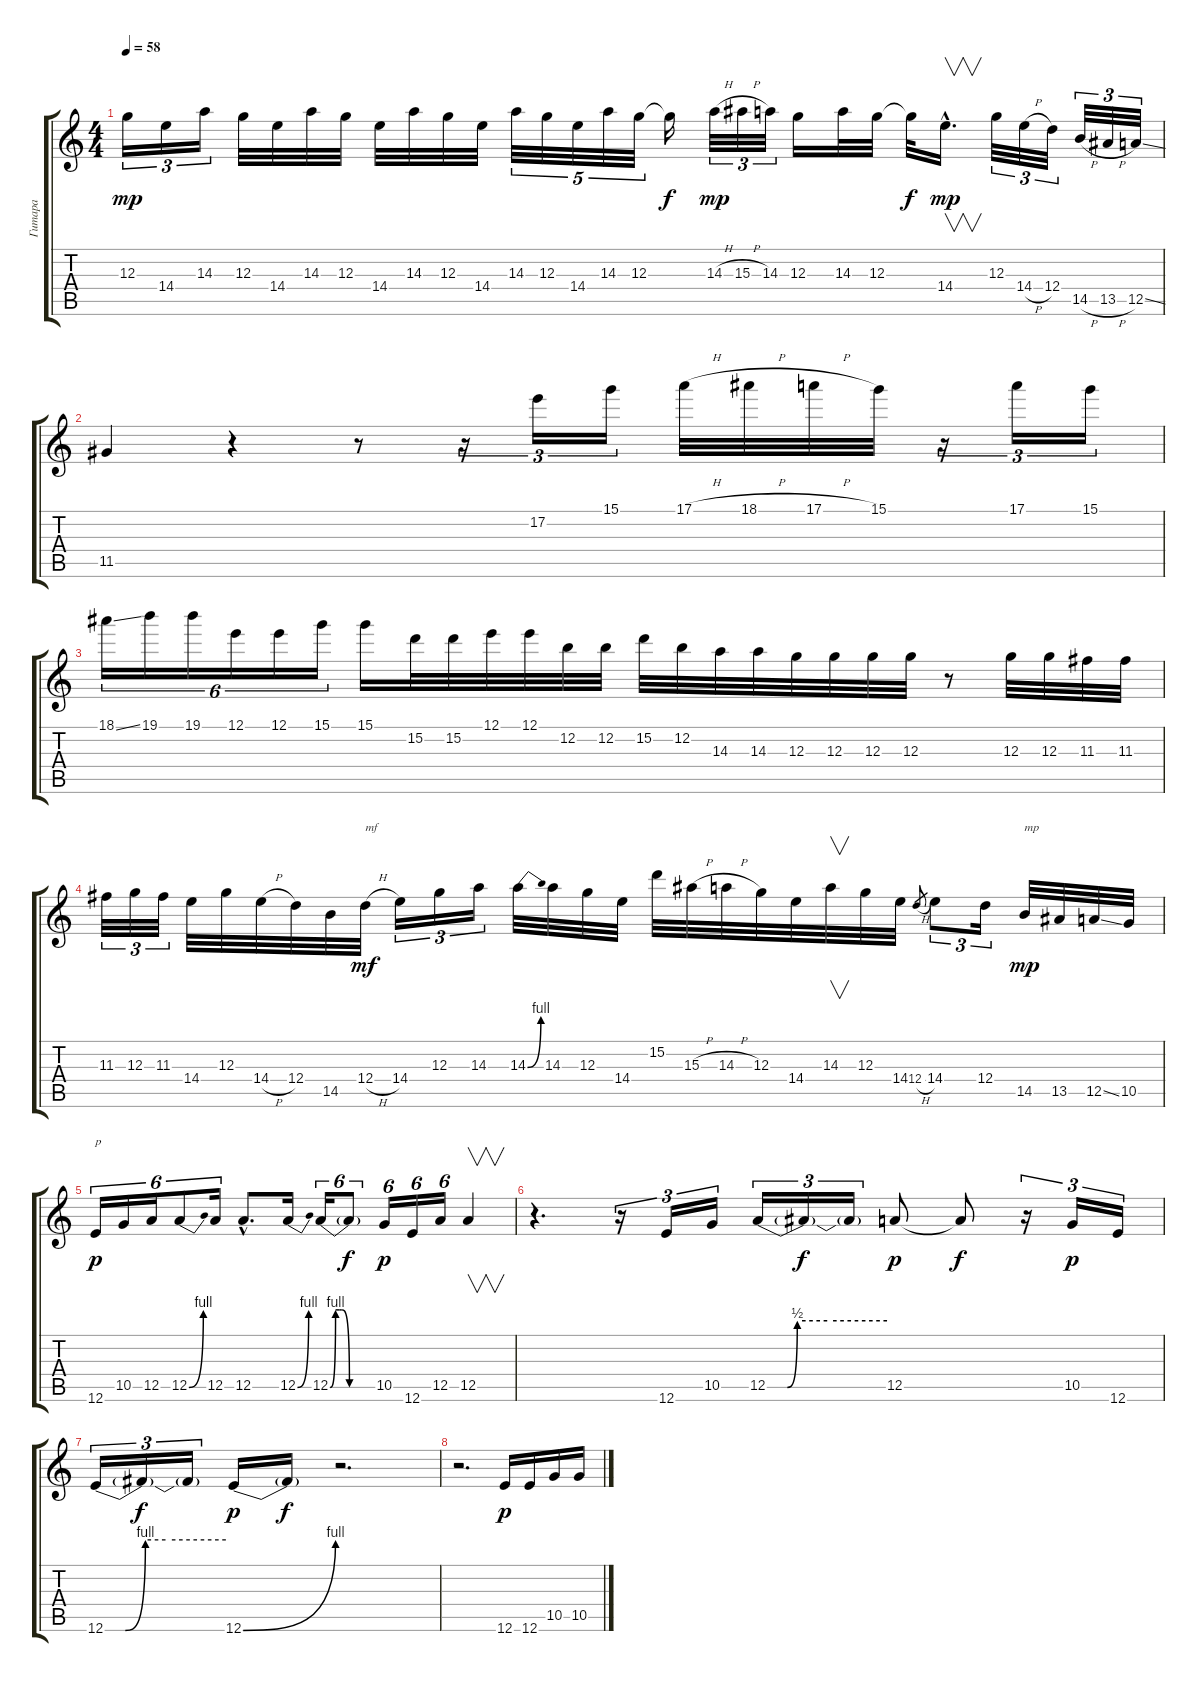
\track ("Гитара" "Гитара") {instrument electricguitarjazz}
\staff {score tabs}
\tuning (E4 B3 G3 D3 A2 E2) {hide}
\ts (4 4)
\tempo 58
\clef g2
\ks c
12.3.16{tu (3 2) dy mp} 14.4.16{tu (3 2)} 14.3.16{tu (3 2)} 12.3.32 14.4.32 14.3.32 12.3.32 14.4.32 14.3.32 12.3.32 14.4.32 14.3.32{tu (5 4)} 12.3.32{tu (5 4)} 14.4.32{tu (5 4)} 14.3.32{tu (5 4)} 12.3.32{tu (5 4)} 12.3{t}.16{dy f} 14.3{h}.32{tu (3 2) dy mp} 15.3{h}.32{tu (3 2)} 14.3.32{tu (3 2)} 12.3.16 14.3.32 12.3.32 12.3{t}.32{dy f} 14.4{hac}.16{v d dy mp} 12.3.32{tu (3 2)} 14.4{h}.32{tu (3 2)} 12.4.32{tu (3 2)} 14.5{h}.32{tu (3 2)} 13.5{h}.32{tu (3 2)} 12.5{ss}.32{tu (3 2)} |
11.5.4 r.4 r.8 r.16{tu (3 2)} 17.2.16{tu (3 2)} 15.1.16{tu (3 2)} 17.1{h}.32 18.1{h}.32 17.1{h}.32 15.1.32 r.16{tu (3 2)} 17.1.16{tu (3 2)} 15.1.16{tu (3 2)} |
18.1{ss}.16{tu (6 4)} 19.1.16{tu (6 4)} 19.1.16{tu (6 4)} 12.1.16{tu (6 4)} 12.1.16{tu (6 4)} 15.1.16{tu (6 4)} 15.1.16 15.2.32 15.2.32 12.1.32 12.1.32 12.2.32 12.2.32 15.2.32 12.2.32 14.3.32 14.3.32 12.3.32 12.3.32 12.3.32 12.3.32 r.8 12.3.32 12.3.32 11.3.32 11.3.32 |
11.3.32{tu (3 2)} 12.3.32{tu (3 2)} 11.3.32{tu (3 2)} 14.4.32 12.3.32 14.4{h}.32 12.4.32 14.5.32 12.4{h}.32{txt "mf" dy mf} 14.4.16{tu (3 2)} 12.3.16{tu (3 2)} 14.3.16{tu (3 2)} 14.3{be (bend 0 0 60 4)}.32 14.3.32 12.3.32 14.4.32 15.2.32 15.3{h}.32 14.3{h}.32 12.3.32 14.4.32 14.3.32{v} 12.3.32 14.4.32 12.4{h}.8{gr} 14.4.8{tu (3 2)} 12.4.16{tu (3 2)} 14.5.32{txt "mp" dy mp} 13.5.32 12.5{ss}.32 10.5.32 |
12.6.16{tu (6 4) txt "p" dy p} 10.5.16{tu (6 4)} 12.5.16{tu (6 4)} 12.5{be (bend 0 0 60 4)}.8{tu (6 4)} 12.5.16{tu (6 4)} 12.5{hac}.8{d} 12.5{be (bend 0 0 60 4)}.16 12.5{be (custom 0 0 7 4 12 4 15 4 25 0 30 0 45 0 60 0)}.16{tu (6 4)} 12.5{t}.8{tu (6 4) dy f} 10.5.16{tu (6 4) dy p} 12.6.16{tu (6 4)} 12.5.16{tu (6 4)} 12.5.4{v} |
r.4{d} r.16{tu (3 2)} 12.6.16{tu (3 2)} 10.5.16{tu (3 2)} 12.5{be (custom 0 0 10 0 15 2 30 2 60 2)}.16{tu (3 2)} 12.5{t}.16{tu (3 2) dy f} 12.5{t}.16{tu (3 2)} 12.5.8{dy p} 12.5{t}.8{dy f} r.16{tu (3 2)} 10.5.16{tu (3 2) dy p} 12.6.16{tu (3 2)} |
12.6{be (custom 0 0 10 0 20 4 30 4 60 4)}.16{tu (3 2)} 12.6{t}.16{tu (3 2) dy f} 12.6{t}.16{tu (3 2)} 12.6{be (bend 0 0 60 4)}.16{dy p} 12.6{t}.16{dy f} r.2{d} |
r.2{d} 12.6.16{dy p} 12.6.16 10.5.16 10.5.16
